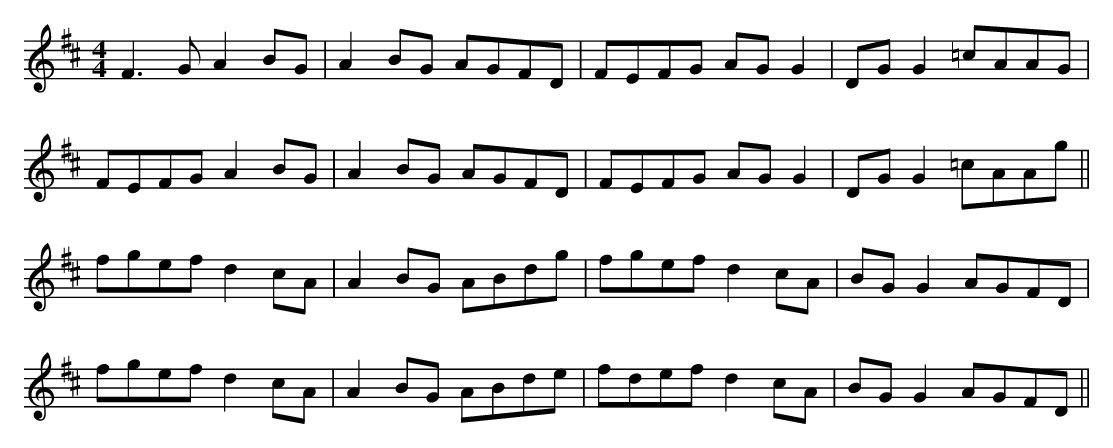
X:1
M:4/4
K:D
F3G A2BG|A2BG AGFD|FEFG AG G2|DG G2 =cAAG|
FEFG A2BG|A2BG AGFD|FEFG AG G2|DG G2 =cAAg||
fgef d2cA|A2BG ABdg|fgef d2cA|BG G2 AGFD|
fgef d2cA|A2BG ABde|fdef d2 cA|BG G2 AGFD||
